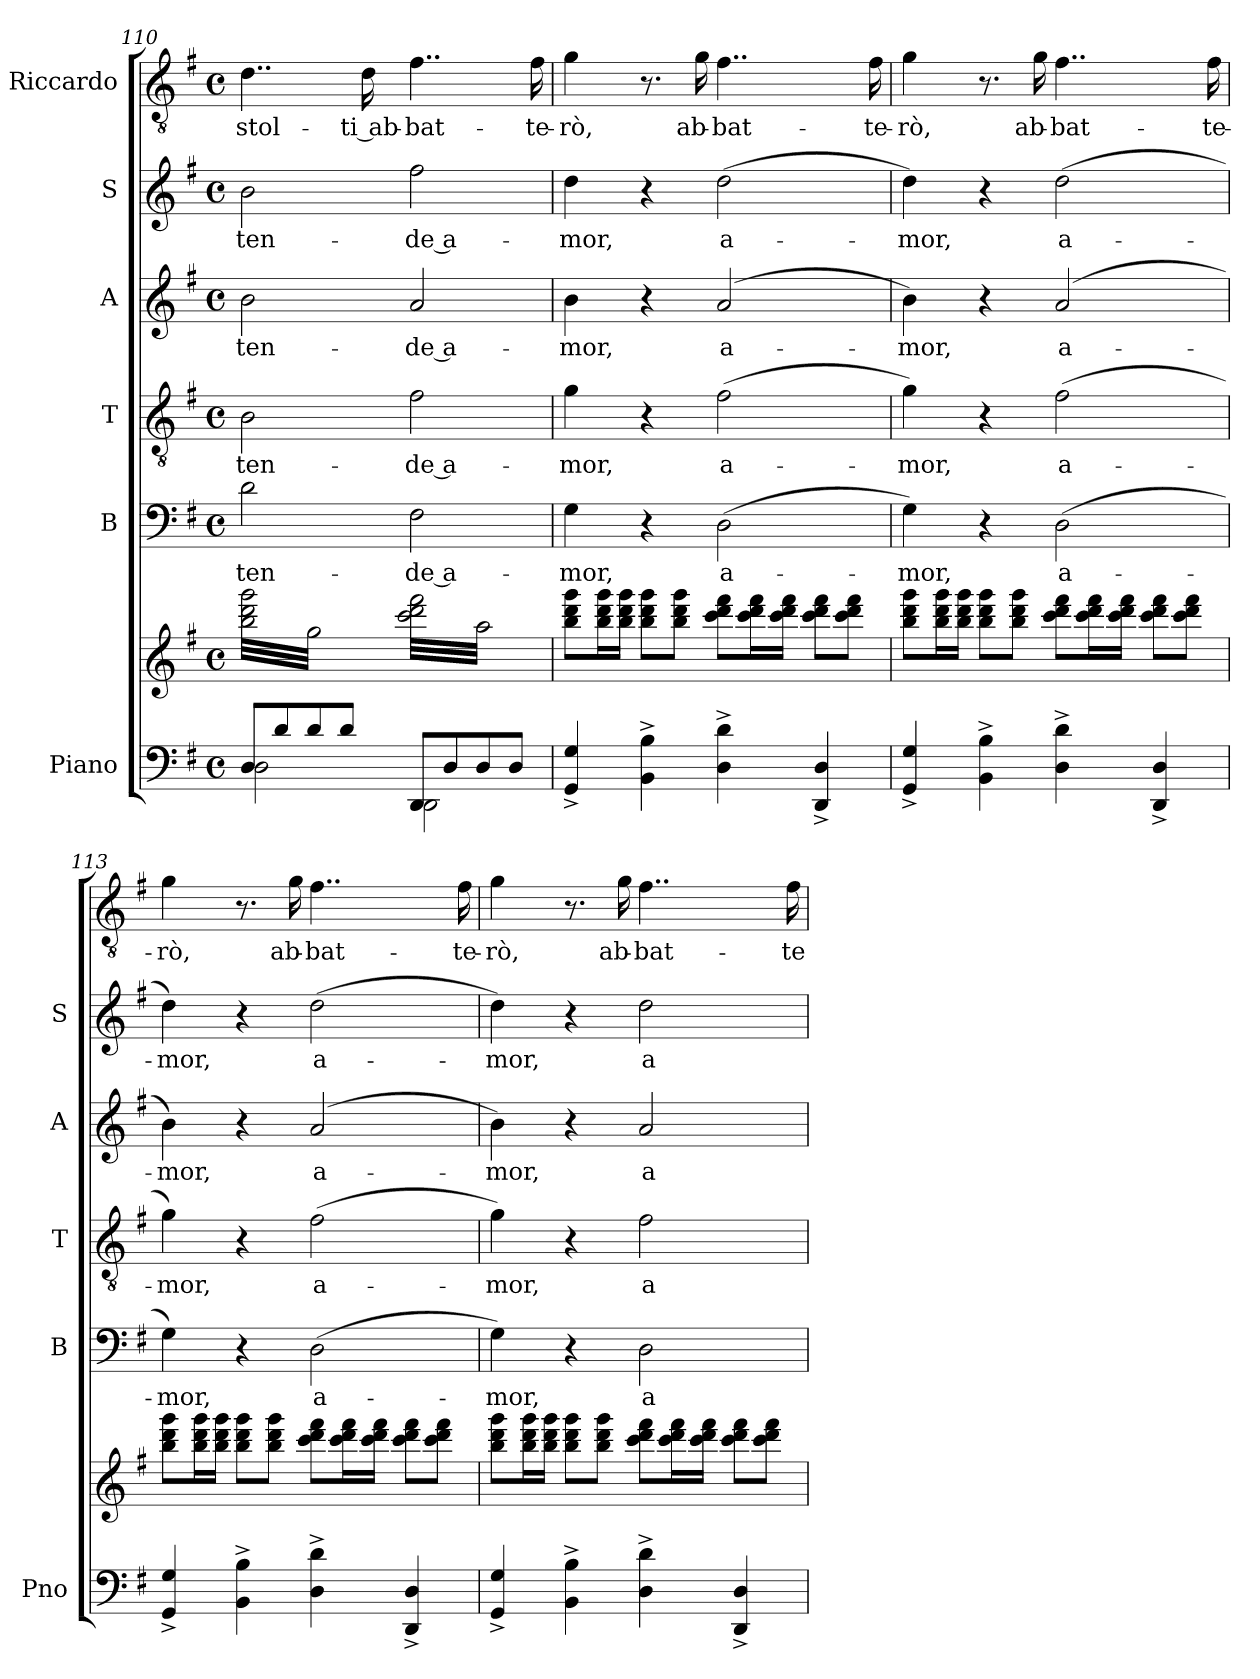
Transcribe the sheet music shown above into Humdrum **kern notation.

**kern	**kern	**kern	**text	**kern	**text	**kern	**text	**kern	**text	**kern	**text
*part6	*part6	*part5	*part5	*part4	*part4	*part3	*part3	*part2	*part2	*part1	*part1
*staff7	*staff6	*staff5	*staff5	*staff4	*staff4	*staff3	*staff3	*staff2	*staff2	*staff1	*staff1
*I"Piano	*	*I"B	*	*I"T	*	*I"A	*	*I"S	*	*I"Riccardo	*
*I'Pno	*	*I'B	*	*I'T	*	*I'A	*	*I'S	*	*	*
*clefF4	*clefG2	*clefF4	*	*clefGv2	*	*clefG2	*	*clefG2	*	*clefGv2	*
*k[f#]	*k[f#]	*k[f#]	*	*k[f#]	*	*k[f#]	*	*k[f#]	*	*k[f#]	*
*M4/4	*M4/4	*M4/4	*	*M4/4	*	*M4/4	*	*M4/4	*	*M4/4	*
*met(c)	*met(c)	*met(c)	*	*met(c)	*	*met(c)	*	*met(c)	*	*met(c)	*
=110	=110	=110	=110	=110	=110	=110	=110	=110	=110	=110	=110
*^	*	*	*	*	*	*	*	*	*	*	*
*	*	*tremolo	*	*	*	*	*	*	*	*	*	*
8D/L	2D\	32bb\ 32ddd\ 32ggg\LLL	2d\	-ten-	2B\	-ten-	2b\	-ten-	2b\	-ten-	4..d\	stol-
.	.	32gg/	.	.	.	.	.	.	.	.	.	.
.	.	32bb\ 32ddd\ 32ggg\	.	.	.	.	.	.	.	.	.	.
.	.	32gg/	.	.	.	.	.	.	.	.	.	.
8d/	.	32bb\ 32ddd\ 32ggg\	.	.	.	.	.	.	.	.	.	.
.	.	32gg/	.	.	.	.	.	.	.	.	.	.
.	.	32bb\ 32ddd\ 32ggg\	.	.	.	.	.	.	.	.	.	.
.	.	32gg/	.	.	.	.	.	.	.	.	.	.
8d/	.	32bb\ 32ddd\ 32ggg\	.	.	.	.	.	.	.	.	.	.
.	.	32gg/	.	.	.	.	.	.	.	.	.	.
.	.	32bb\ 32ddd\ 32ggg\	.	.	.	.	.	.	.	.	.	.
.	.	32gg/	.	.	.	.	.	.	.	.	.	.
8d/J	.	32bb\ 32ddd\ 32ggg\	.	.	.	.	.	.	.	.	.	.
.	.	32gg/	.	.	.	.	.	.	.	.	.	.
.	.	32bb\ 32ddd\ 32ggg\	.	.	.	.	.	.	.	.	16d\	-ti ab-
.	.	32gg/JJJ	.	.	.	.	.	.	.	.	.	.
8DD/L	2DD\	32ccc\ 32ddd\ 32fff#\LLL	2F#\	-de a-	2f#\	-de a-	2a/	-de a-	2ff#\	-de a-	4..f#\	-bat-
.	.	32aa/	.	.	.	.	.	.	.	.	.	.
.	.	32ccc\ 32ddd\ 32fff#\	.	.	.	.	.	.	.	.	.	.
.	.	32aa/	.	.	.	.	.	.	.	.	.	.
8D/	.	32ccc\ 32ddd\ 32fff#\	.	.	.	.	.	.	.	.	.	.
.	.	32aa/	.	.	.	.	.	.	.	.	.	.
.	.	32ccc\ 32ddd\ 32fff#\	.	.	.	.	.	.	.	.	.	.
.	.	32aa/	.	.	.	.	.	.	.	.	.	.
8D/	.	32ccc\ 32ddd\ 32fff#\	.	.	.	.	.	.	.	.	.	.
.	.	32aa/	.	.	.	.	.	.	.	.	.	.
.	.	32ccc\ 32ddd\ 32fff#\	.	.	.	.	.	.	.	.	.	.
.	.	32aa/	.	.	.	.	.	.	.	.	.	.
8D/J	.	32ccc\ 32ddd\ 32fff#\	.	.	.	.	.	.	.	.	.	.
.	.	32aa/	.	.	.	.	.	.	.	.	.	.
.	.	32ccc\ 32ddd\ 32fff#\	.	.	.	.	.	.	.	.	16f#\	-te-
.	.	32aa/JJJ	.	.	.	.	.	.	.	.	.	.
*	*	*Xtremolo	*	*	*	*	*	*	*	*	*	*
*v	*v	*	*	*	*	*	*	*	*	*	*	*
!!LO:PB:g=z
=111	=111	=111	=111	=111	=111	=111	=111	=111	=111	=111	=111
4GG/^ 4G/^	8bb\ 8ddd\ 8ggg\L	4G\	-mor,	4g\	-mor,	4b\	-mor,	4dd\	-mor,	4g\	-rò,
.	.	.	.	.	.	.	.	.	.	.	.
.	.	.	.	.	.	.	.	.	.	.	.
.	.	.	.	.	.	.	.	.	.	.	.
.	16bb\ 16ddd\ 16ggg\L	.	.	.	.	.	.	.	.	.	.
.	.	.	.	.	.	.	.	.	.	.	.
.	16bb\ 16ddd\ 16ggg\JJ	.	.	.	.	.	.	.	.	.	.
.	.	.	.	.	.	.	.	.	.	.	.
4BB\^ 4B\^	8bb\ 8ddd\ 8ggg\L	4r	.	4r	.	4r	.	4r	.	8.r	.
.	8bb\ 8ddd\ 8ggg\J	.	.	.	.	.	.	.	.	.	.
.	.	.	.	.	.	.	.	.	.	16g\	ab-
4D\^ 4d\^	8ccc\ 8ddd\ 8fff#\L	(2D\	a-	(2f#\	a-	(2a/	a-	(2dd\	a-	4..f#\	-bat-
.	16ccc\ 16ddd\ 16fff#\L	.	.	.	.	.	.	.	.	.	.
.	16ccc\ 16ddd\ 16fff#\JJ	.	.	.	.	.	.	.	.	.	.
4DD/^ 4D/^	8ccc\ 8ddd\ 8fff#\L	.	.	.	.	.	.	.	.	.	.
.	8ccc\ 8ddd\ 8fff#\J	.	.	.	.	.	.	.	.	.	.
.	.	.	.	.	.	.	.	.	.	16f#\	-te-
=112	=112	=112	=112	=112	=112	=112	=112	=112	=112	=112	=112
4GG/^ 4G/^	8bb\ 8ddd\ 8ggg\L	4G\)	-mor,	4g\)	-mor,	4b\)	-mor,	4dd\)	-mor,	4g\	-rò,
.	16bb\ 16ddd\ 16ggg\L	.	.	.	.	.	.	.	.	.	.
.	16bb\ 16ddd\ 16ggg\JJ	.	.	.	.	.	.	.	.	.	.
4BB\^ 4B\^	8bb\ 8ddd\ 8ggg\L	4r	.	4r	.	4r	.	4r	.	8.r	.
.	8bb\ 8ddd\ 8ggg\J	.	.	.	.	.	.	.	.	.	.
.	.	.	.	.	.	.	.	.	.	16g\	ab-
4D\^ 4d\^	8ccc\ 8ddd\ 8fff#\L	(2D\	a-	(2f#\	a-	(2a/	a-	(2dd\	a-	4..f#\	-bat-
.	16ccc\ 16ddd\ 16fff#\L	.	.	.	.	.	.	.	.	.	.
.	16ccc\ 16ddd\ 16fff#\JJ	.	.	.	.	.	.	.	.	.	.
4DD/^ 4D/^	8ccc\ 8ddd\ 8fff#\L	.	.	.	.	.	.	.	.	.	.
.	8ccc\ 8ddd\ 8fff#\J	.	.	.	.	.	.	.	.	.	.
.	.	.	.	.	.	.	.	.	.	16f#\	-te-
=113	=113	=113	=113	=113	=113	=113	=113	=113	=113	=113	=113
4GG/^ 4G/^	8bb\ 8ddd\ 8ggg\L	4G\)	-mor,	4g\)	-mor,	4b\)	-mor,	4dd\)	-mor,	4g\	-rò,
.	16bb\ 16ddd\ 16ggg\L	.	.	.	.	.	.	.	.	.	.
.	16bb\ 16ddd\ 16ggg\JJ	.	.	.	.	.	.	.	.	.	.
4BB\^ 4B\^	8bb\ 8ddd\ 8ggg\L	4r	.	4r	.	4r	.	4r	.	8.r	.
.	8bb\ 8ddd\ 8ggg\J	.	.	.	.	.	.	.	.	.	.
.	.	.	.	.	.	.	.	.	.	16g\	ab-
4D\^ 4d\^	8ccc\ 8ddd\ 8fff#\L	(2D\	a-	(2f#\	a-	(2a/	a-	(2dd\	a-	4..f#\	-bat-
.	16ccc\ 16ddd\ 16fff#\L	.	.	.	.	.	.	.	.	.	.
.	16ccc\ 16ddd\ 16fff#\JJ	.	.	.	.	.	.	.	.	.	.
4DD/^ 4D/^	8ccc\ 8ddd\ 8fff#\L	.	.	.	.	.	.	.	.	.	.
.	8ccc\ 8ddd\ 8fff#\J	.	.	.	.	.	.	.	.	.	.
.	.	.	.	.	.	.	.	.	.	16f#\	-te-
!!LO:PB:g=z
=114	=114	=114	=114	=114	=114	=114	=114	=114	=114	=114	=114
4GG/^ 4G/^	8bb\ 8ddd\ 8ggg\L	4G\)	-mor,	4g\)	-mor,	4b\)	-mor,	4dd\)	-mor,	4g\	-rò,
.	16bb\ 16ddd\ 16ggg\L	.	.	.	.	.	.	.	.	.	.
.	16bb\ 16ddd\ 16ggg\JJ	.	.	.	.	.	.	.	.	.	.
4BB\^ 4B\^	8bb\ 8ddd\ 8ggg\L	4r	.	4r	.	4r	.	4r	.	8.r	.
.	8bb\ 8ddd\ 8ggg\J	.	.	.	.	.	.	.	.	.	.
.	.	.	.	.	.	.	.	.	.	16g\	ab-
4D\^ 4d\^	8ccc\ 8ddd\ 8fff#\L	2D\	a-	2f#\	a-	2a/	a-	2dd\	a-	4..f#\	-bat-
.	16ccc\ 16ddd\ 16fff#\L	.	.	.	.	.	.	.	.	.	.
.	16ccc\ 16ddd\ 16fff#\JJ	.	.	.	.	.	.	.	.	.	.
4DD/^ 4D/^	8ccc\ 8ddd\ 8fff#\L	.	.	.	.	.	.	.	.	.	.
.	8ccc\ 8ddd\ 8fff#\J	.	.	.	.	.	.	.	.	.	.
.	.	.	.	.	.	.	.	.	.	16f#\	-te-
=	=	=	=	=	=	=	=	=	=	=	=
*-	*-	*-	*-	*-	*-	*-	*-	*-	*-	*-	*-
